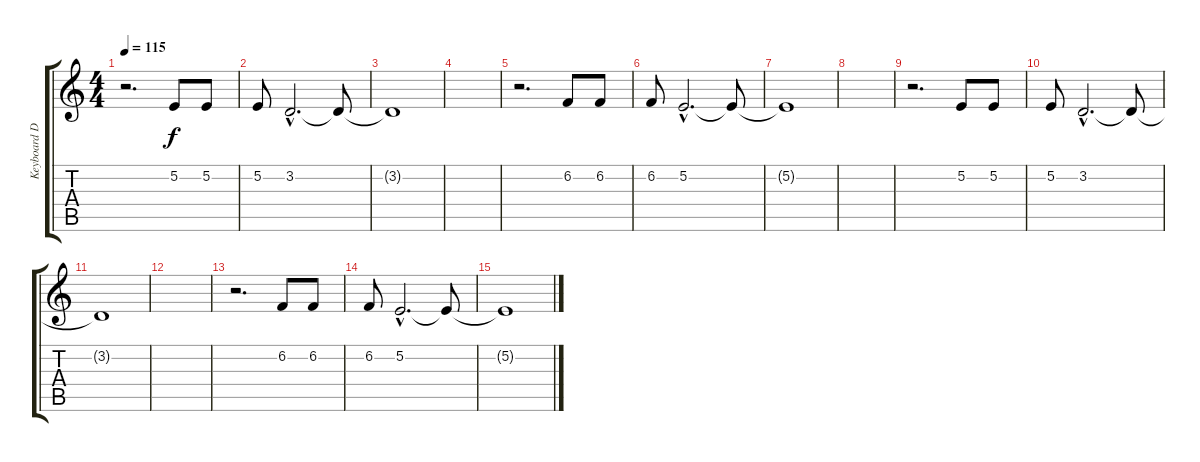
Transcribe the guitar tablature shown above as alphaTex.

\track ("Keyboard Delay II" "Keyboard D") {instrument fx5brightness}
\staff {score tabs}
\tuning (E4 B3 G3 D3 A2 E2) {hide}
\ts (4 4)
\tempo 115
\clef g2
\ks c
r.2{d dy f} 5.2.8 5.2.8 |
5.2.8 3.2{hac}.2{d} 3.2{t}.8 |
3.2{t}.1 |
|
r.2{d} 6.2.8 6.2.8 |
6.2.8 5.2{hac}.2{d} 5.2{t}.8 |
5.2{t}.1 |
|
r.2{d} 5.2.8 5.2.8 |
5.2.8 3.2{hac}.2{d} 3.2{t}.8 |
3.2{t}.1 |
|
r.2{d} 6.2.8 6.2.8 |
6.2.8 5.2{hac}.2{d} 5.2{t}.8 |
5.2{t}.1
